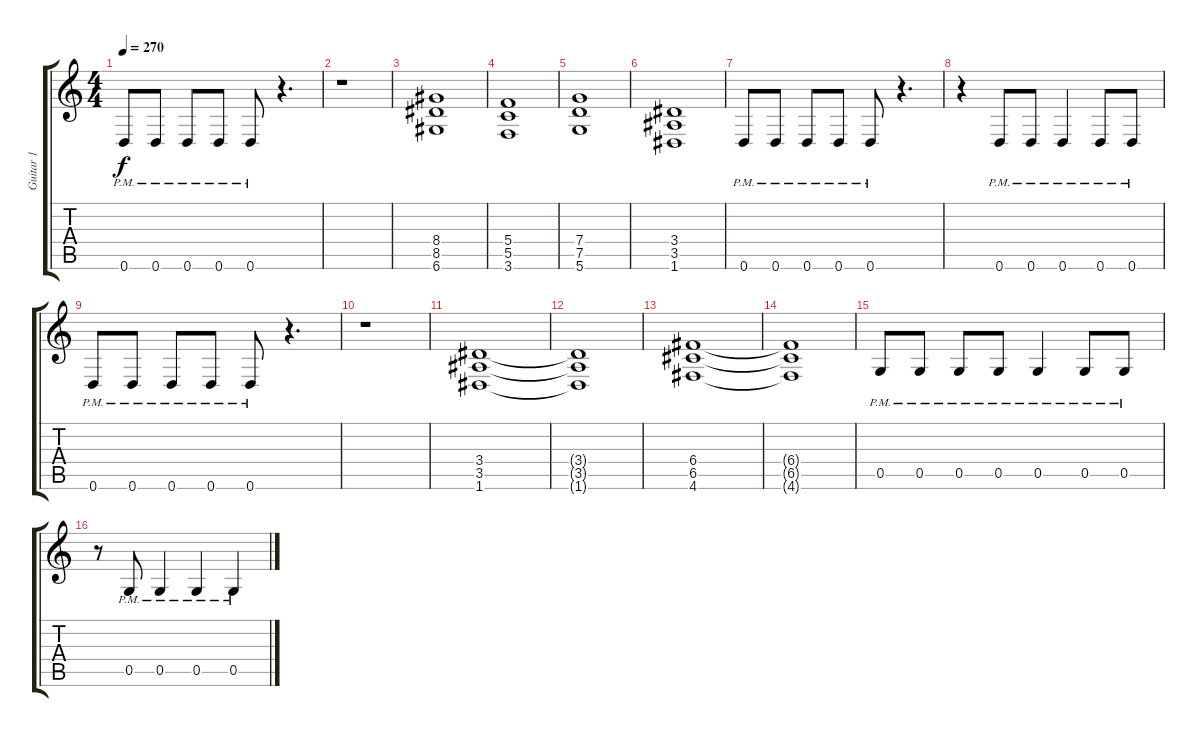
\track ("Guitar 1" "Guitar 1") {instrument distortionguitar}
\staff {score tabs}
\tuning (D4 A3 F3 C3 G2 D2) {hide}
\ts (4 4)
\tempo 270
\clef g2
\ks c
0.6{pm}.8{dy f} 0.6{pm}.8 0.6{pm}.8 0.6{pm}.8 0.6{pm}.8 r.4{d} |
r.1 |
(8.4 8.5 6.6).1 |
(5.4 5.5 3.6).1 |
(7.4 7.5 5.6).1 |
(3.4 3.5 1.6).1 |
0.6{pm}.8 0.6{pm}.8 0.6{pm}.8 0.6{pm}.8 0.6{pm}.8 r.4{d} |
r.4 0.6{pm}.8 0.6{pm}.8 0.6{pm}.4 0.6{pm}.8 0.6{pm}.8 |
0.6{pm}.8 0.6{pm}.8 0.6{pm}.8 0.6{pm}.8 0.6{pm}.8 r.4{d} |
r.1 |
(3.4 3.5 1.6).1 |
(3.4{t} 3.5{t} 1.6{t}).1 |
(6.4 6.5 4.6).1 |
(6.4{t} 6.5{t} 4.6{t}).1 |
0.5{pm}.8 0.5{pm}.8 0.5{pm}.8 0.5{pm}.8 0.5{pm}.4 0.5{pm}.8 0.5{pm}.8 |
r.8 0.5{pm}.8 0.5{pm}.4 0.5{pm}.4 0.5{pm}.4
